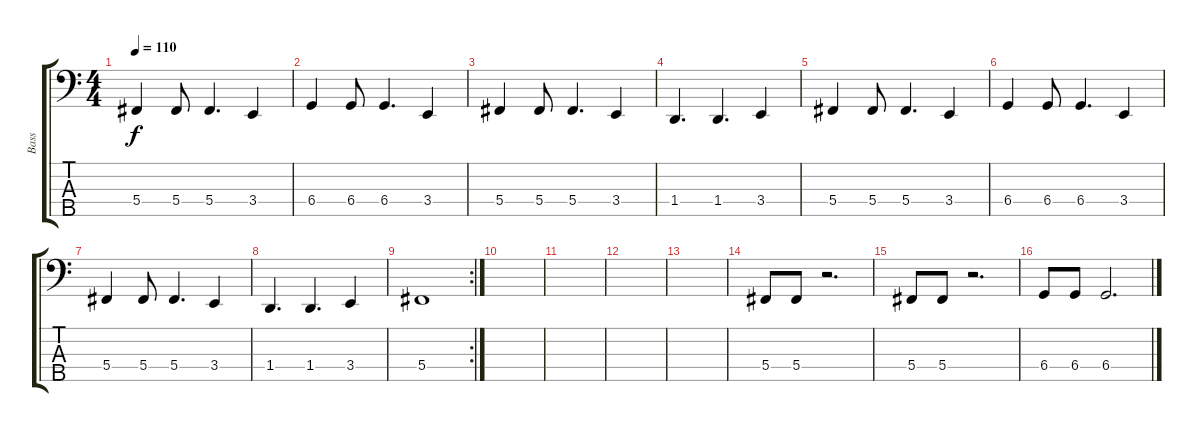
\track ("Bass" "Bass") {instrument electricbasspick}
\staff {score tabs}
\tuning (Gb2 Db2 Ab1 Db1 Ab0) {hide}
\ts (4 4)
\tempo 110
\clef f4
\ks c
5.4.4{dy f} 5.4.8 5.4.4{d} 3.4.4 |
6.4.4 6.4.8 6.4.4{d} 3.4.4 |
5.4.4 5.4.8 5.4.4{d} 3.4.4 |
1.4.4{d} 1.4.4{d} 3.4.4 |
5.4.4 5.4.8 5.4.4{d} 3.4.4 |
6.4.4 6.4.8 6.4.4{d} 3.4.4 |
5.4.4 5.4.8 5.4.4{d} 3.4.4 |
1.4.4{d} 1.4.4{d} 3.4.4 |
\rc 2
5.4.1 |
|
|
|
|
5.4.8 5.4.8 r.2{d} |
5.4.8 5.4.8 r.2{d} |
6.4.8 6.4.8 6.4.2{d}
